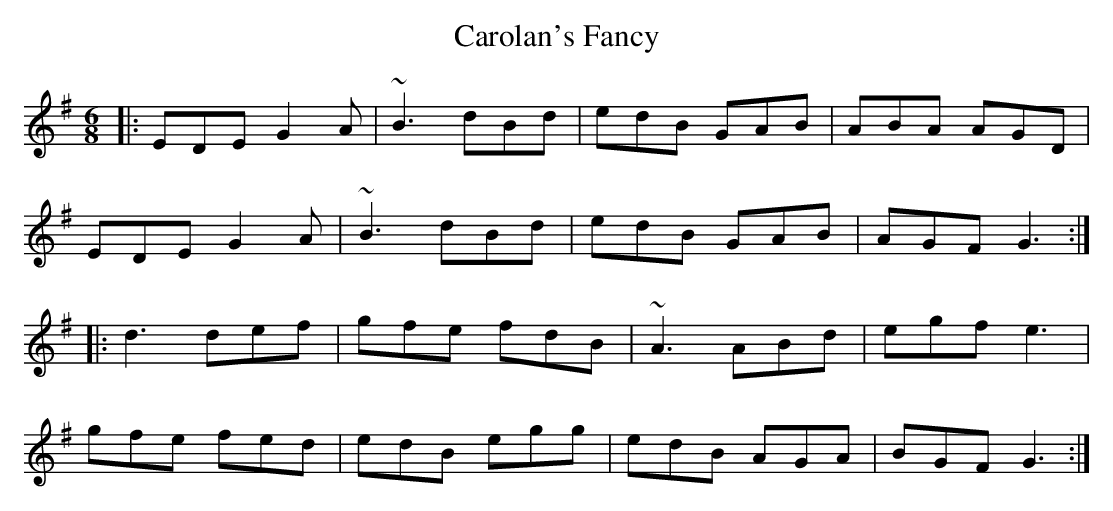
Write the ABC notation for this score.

X:1
T:Carolan's Fancy
M:6/8
K:G
|: EDE G2A | ~B3 dBd | edB GAB | ABA AGD |
EDE G2A | ~B3 dBd | edB GAB | AGF G3 :|
|:d3 def | gfe fdB | ~A3 ABd | egf e3 |
gfe fed | edB egg | edB AGA | BGF G3 :|
